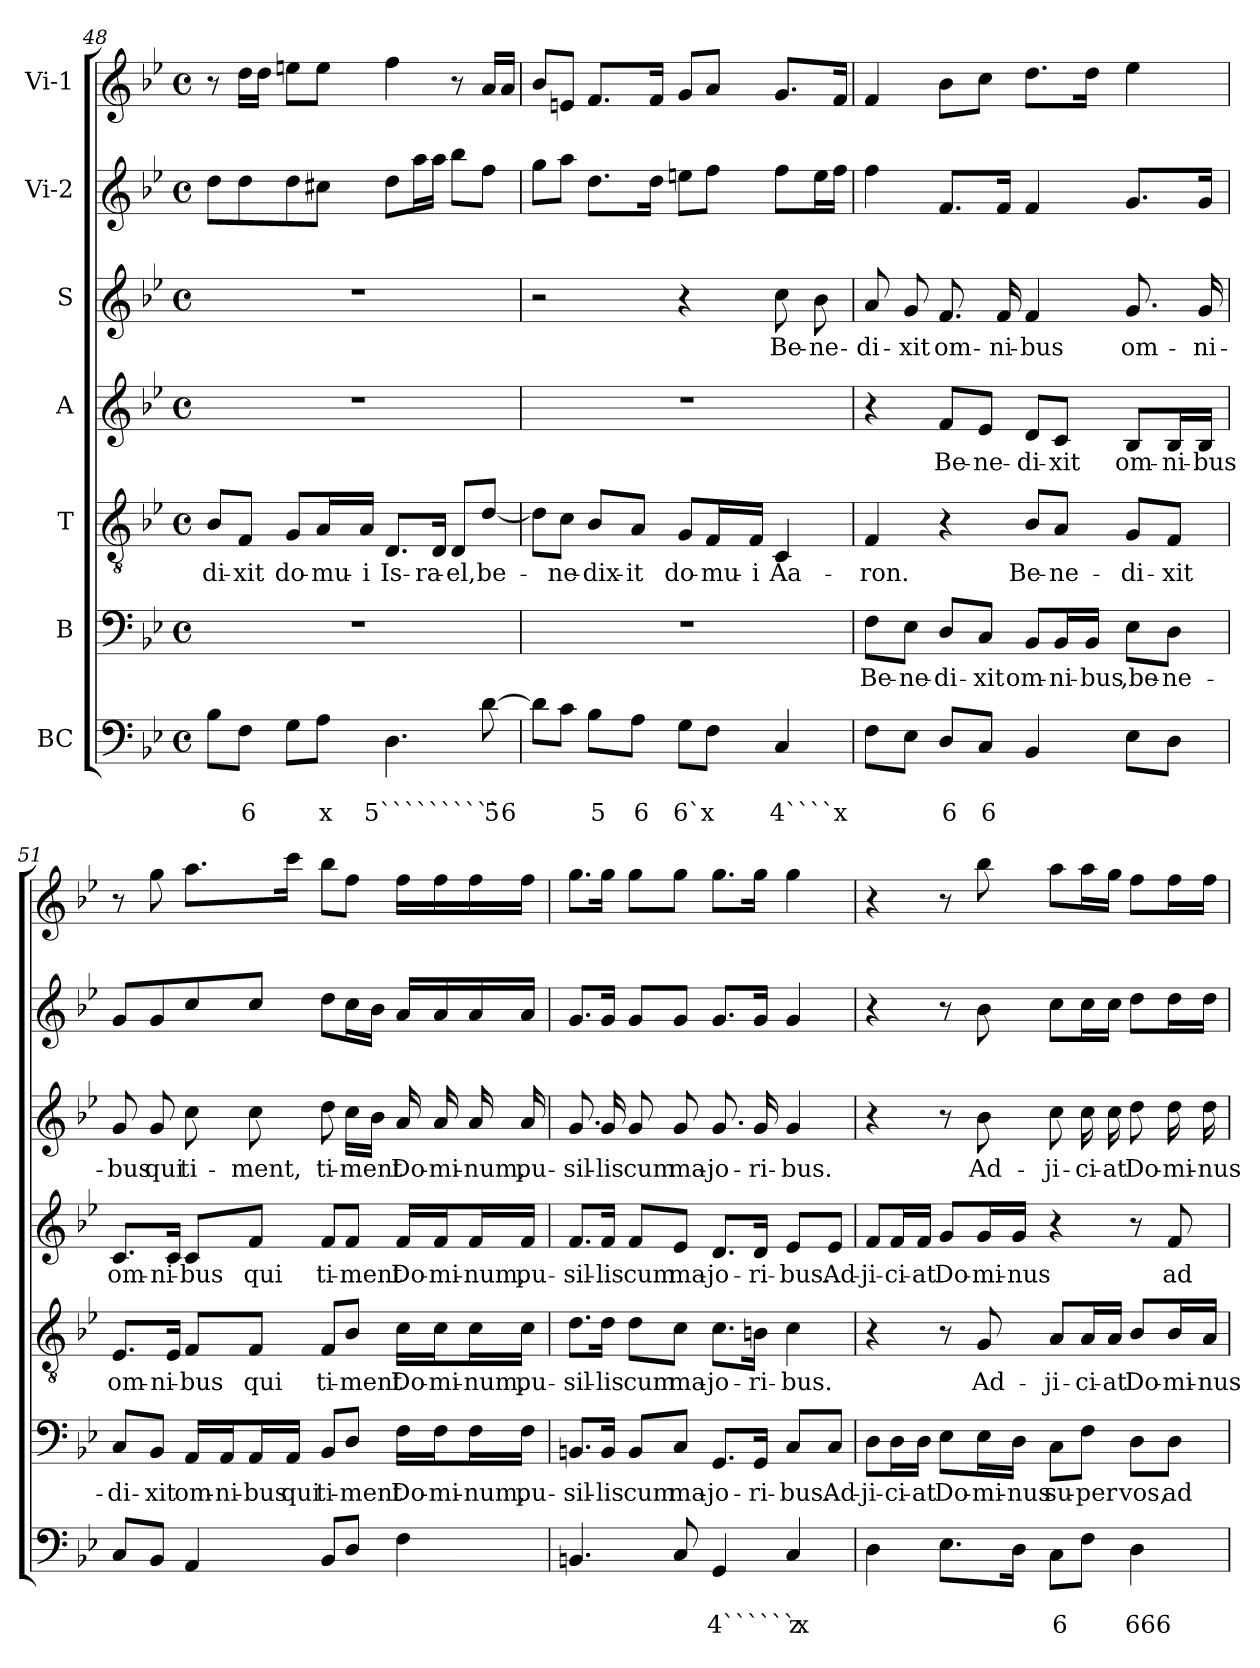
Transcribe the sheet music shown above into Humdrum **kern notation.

**kern	**text	**text	**kern	**text	**kern	**text	**kern	**text	**kern	**text	**kern	**kern
*part7	*part7	*part7	*part6	*part6	*part5	*part5	*part4	*part4	*part3	*part3	*part2	*part1
*staff7	*staff7	*staff7	*staff6	*staff6	*staff5	*staff5	*staff4	*staff4	*staff3	*staff3	*staff2	*staff1
*I"BC	*	*	*I"B	*	*I"T	*	*I"A	*	*I"S	*	*I"Vi-2	*I"Vi-1
*clefF4	*	*	*clefF4	*	*clefGv2	*	*clefG2	*	*clefG2	*	*clefG2	*clefG2
*k[b-e-]	*	*	*k[b-e-]	*	*k[b-e-]	*	*k[b-e-]	*	*k[b-e-]	*	*k[b-e-]	*k[b-e-]
*B-:	*	*	*B-:	*	*B-:	*	*B-:	*	*B-:	*	*B-:	*B-:
*M4/4	*	*	*M4/4	*	*M4/4	*	*M4/4	*	*M4/4	*	*M4/4	*M4/4
*met(c)	*	*	*met(c)	*	*met(c)	*	*met(c)	*	*met(c)	*	*met(c)	*met(c)
=48	=48	=48	=48	=48	=48	=48	=48	=48	=48	=48	=48	=48
!	!	!	!	!	!	!LO:LY:b	!	!	!	!	!	!
8B-\L	.	.	1r	.	8B-/L	-di-	1r	.	1r	.	8dd\L	8r
!	!	!LO:LY:b	!	!	!	!LO:LY:b	!	!	!	!	!	!
8F\J	.	6	.	.	8F/J	-xit	.	.	.	.	8dd\	16dd\LL
.	.	.	.	.	.	.	.	.	.	.	.	16dd\JJ
!	!	!	!	!	!	!LO:LY:b	!	!	!	!	!	!
8G\L	.	.	.	.	8G/L	do-	.	.	.	.	8dd\	8een\L
!	!	!LO:LY:b	!	!	!	!LO:LY:b	!	!	!	!	!	!
8A\J	.	x	.	.	16A/L	-mu-	.	.	.	.	8cc#X\J	8ee\J
!	!	!	!	!	!	!LO:LY:b	!	!	!	!	!	!
.	.	.	.	.	16A/JJ	-i	.	.	.	.	.	.
!	!	!LO:LY:b	!	!	!	!LO:LY:b	!	!	!	!	!	!
4.D\	.	5``````````6	.	.	8.D/L	Is-	.	.	.	.	8dd\L	4ff\
.	.	.	.	.	.	.	.	.	.	.	16aa\L	.
!	!	!	!	!	!	!LO:LY:b	!	!	!	!	!	!
.	.	.	.	.	16D/Jk	-ra-	.	.	.	.	16aa\JJ	.
!	!	!	!	!	!	!LO:LY:b	!	!	!	!	!	!
.	.	.	.	.	8D/L	-el,	.	.	.	.	8bb-\L	8r
!	!	!LO:LY:b	!	!	!	!LO:LY:b	!	!	!	!	!	!
[8d\	.	5	.	.	[8d/J	be-	.	.	.	.	8ff\J	16a/LL
.	.	.	.	.	.	.	.	.	.	.	.	16a/JJ
=49	=49	=49	=49	=49	=49	=49	=49	=49	=49	=49	=49	=49
8d\L]	.	.	1r	.	8d\L]	.	1r	.	2r	.	8gg\L	8b-/L
!	!	!	!	!	!	!LO:LY:b	!	!	!	!	!	!
8c\J	.	.	.	.	8c\J	-ne-	.	.	.	.	8aa\J	8en/J
!	!	!LO:LY:b	!	!	!	!LO:LY:b	!	!	!	!	!	!
8B-\L	.	5	.	.	8B-/L	-dix-	.	.	.	.	8.dd\L	8.f/L
!	!	!LO:LY:b	!	!	!	!LO:LY:b	!	!	!	!	!	!
8A\J	.	6	.	.	8A/J	-it	.	.	.	.	.	.
.	.	.	.	.	.	.	.	.	.	.	16dd\Jk	16f/Jk
!	!	!LO:LY:b	!	!	!	!LO:LY:b	!	!	!	!	!	!
8G\L	.	6`x	.	.	8G/L	do-	.	.	4r	.	8een\L	8g/L
!	!	!	!	!	!	!LO:LY:b	!	!	!	!	!	!
8F\J	.	.	.	.	16F/L	-mu-	.	.	.	.	8ff\J	8a/J
!	!	!	!	!	!	!LO:LY:b	!	!	!	!	!	!
.	.	.	.	.	16F/JJ	-i	.	.	.	.	.	.
!	!	!LO:LY:b	!	!	!	!LO:LY:b	!	!	!	!LO:LY:b	!	!
4C/	.	4````x	.	.	4C/	Aa-	.	.	8cc\	Be-	8ff\L	8.g/L
!	!	!	!	!	!	!	!	!	!	!LO:LY:b	!	!
.	.	.	.	.	.	.	.	.	8b-\	-ne-	16ee\L	.
.	.	.	.	.	.	.	.	.	.	.	16ff\JJ	16f/Jk
!!LO:LB:g=z
=50	=50	=50	=50	=50	=50	=50	=50	=50	=50	=50	=50	=50
!	!	!	!	!LO:LY:b	!	!LO:LY:b	!	!	!	!LO:LY:b	!	!
8F\L	.	.	8F\L	Be-	4F/	-ron.	4r	.	8a/	-di-	4ff\	4f/
!	!	!	!	!LO:LY:b	!	!	!	!	!	!LO:LY:b	!	!
8E-\J	.	.	8E-\J	-ne-	.	.	.	.	8g/	-xit	.	.
!	!	!LO:LY:b	!	!LO:LY:b	!	!	!	!LO:LY:b	!	!LO:LY:b	!	!
8D/L	.	6	8D/L	-di-	4r	.	8f/L	Be-	8.f/	om-	8.f/L	8b-\L
!	!	!LO:LY:b	!	!LO:LY:b	!	!	!	!LO:LY:b	!	!	!	!
8C/J	.	6	8C/J	-xit	.	.	8e-/J	-ne-	.	.	.	8cc\J
!	!	!	!	!	!	!	!	!	!	!LO:LY:b	!	!
.	.	.	.	.	.	.	.	.	16f/	-ni-	16f/Jk	.
!	!	!	!	!LO:LY:b	!	!LO:LY:b	!	!LO:LY:b	!	!LO:LY:b	!	!
4BB-/	.	.	8BB-/L	om-	8B-/L	Be-	8d/L	-di-	4f/	-bus	4f/	8.dd\L
!	!	!	!	!LO:LY:b	!	!LO:LY:b	!	!LO:LY:b	!	!	!	!
.	.	.	16BB-/L	-ni-	8A/J	-ne-	8c/J	-xit	.	.	.	.
!	!	!	!	!LO:LY:b	!	!	!	!	!	!	!	!
.	.	.	16BB-/JJ	-bus	.	.	.	.	.	.	.	16dd\Jk
!	!	!	!	!LO:LY:b	!	!LO:LY:b	!	!LO:LY:b	!	!LO:LY:b	!	!
8E-\L	.	.	8E-\L	,be-	8G/L	-di-	8B-/L	om-	8.g/	om-	8.g/L	4ee-\
!	!	!	!	!LO:LY:b	!	!LO:LY:b	!	!LO:LY:b	!	!	!	!
8D\J	.	.	8D\J	-ne-	8F/J	-xit	16B-/L	-ni-	.	.	.	.
!	!	!	!	!	!	!	!	!LO:LY:b	!	!LO:LY:b	!	!
.	.	.	.	.	.	.	16B-/JJ	-bus	16g/	-ni-	16g/Jk	.
=51	=51	=51	=51	=51	=51	=51	=51	=51	=51	=51	=51	=51
!	!	!	!	!LO:LY:b	!	!LO:LY:b	!	!LO:LY:b	!	!LO:LY:b	!	!
8C/L	.	.	8C/L	-di-	8.E-/L	om-	8.c/L	om-	8g/	-bus	8g/L	8r
!	!	!	!	!LO:LY:b	!	!	!	!	!	!LO:LY:b	!	!
8BB-/J	.	.	8BB-/J	-xit	.	.	.	.	8g/	qui	8g/	8gg\
!	!	!	!	!	!	!LO:LY:b	!	!LO:LY:b	!	!	!	!
.	.	.	.	.	16E-/Jk	-ni-	16c/Jk	-ni-	.	.	.	.
!	!	!	!	!LO:LY:b	!	!LO:LY:b	!	!LO:LY:b	!	!LO:LY:b	!	!
4AA/	.	.	16AA/LL	om-	8F/L	-bus	8c/L	-bus	8cc\	ti-	8cc/	8.aa\L
!	!	!	!	!LO:LY:b	!	!	!	!	!	!	!	!
.	.	.	16AA/J	-ni-	.	.	.	.	.	.	.	.
!	!	!	!	!LO:LY:b	!	!LO:LY:b	!	!LO:LY:b	!	!LO:LY:b	!	!
.	.	.	16AA/L	-bus	8F/J	qui	8f/J	qui	8cc\	-ment,	8cc/J	.
!	!	!	!	!LO:LY:b	!	!	!	!	!	!	!	!
.	.	.	16AA/JJ	qui	.	.	.	.	.	.	.	16ccc\Jk
!	!	!	!	!LO:LY:b	!	!LO:LY:b	!	!LO:LY:b	!	!LO:LY:b	!	!
8BB-/L	.	.	8BB-/L	ti-	8F/L	ti-	8f/L	ti-	8dd\	ti-	8dd\L	8bb-\L
!	!	!	!	!LO:LY:b	!	!LO:LY:b	!	!LO:LY:b	!	!LO:LY:b	!	!
8D/J	.	.	8D/J	-ment	8B-/J	-ment	8f/J	-ment	16cc\LL	-ment	16cc\L	8ff\J
.	.	.	.	.	.	.	.	.	16b-\JJ	.	16b-\JJ	.
!	!	!	!	!LO:LY:b	!	!LO:LY:b	!	!LO:LY:b	!	!LO:LY:b	!	!
4F\	.	.	16F\LL	Do-	16c\LL	Do-	16f/LL	Do-	16a/	Do-	16a/LL	16ff\LL
!	!	!	!	!LO:LY:b	!	!LO:LY:b	!	!LO:LY:b	!	!LO:LY:b	!	!
.	.	.	16F\J	-mi-	16c\J	-mi-	16f/J	-mi-	16a/	-mi-	16a/	16ff\
!	!	!	!	!LO:LY:b	!	!LO:LY:b	!	!LO:LY:b	!	!LO:LY:b	!	!
.	.	.	16F\L	-num,	16c\L	-num,	16f/L	-num,	16a/	-num,	16a/	16ff\
!	!	!	!	!LO:LY:b	!	!LO:LY:b	!	!LO:LY:b	!	!LO:LY:b	!	!
.	.	.	16F\JJ	pu-	16c\JJ	pu-	16f/JJ	pu-	16a/	pu-	16a/JJ	16ff\JJ
!!LO:PB:g=z
=52	=52	=52	=52	=52	=52	=52	=52	=52	=52	=52	=52	=52
!	!	!	!	!LO:LY:b	!	!LO:LY:b	!	!LO:LY:b	!	!LO:LY:b	!	!
4.BBn/	.	.	8.BBn/L	-sil-	8.d\L	-sil-	8.f/L	-sil-	8.g/	-sil-	8.g/L	8.gg\L
!	!	!	!	!LO:LY:b	!	!LO:LY:b	!	!LO:LY:b	!	!LO:LY:b	!	!
.	.	.	16BB/Jk	-lis	16d\Jk	-lis	16f/Jk	-lis	16g/	-lis	16g/Jk	16gg\Jk
!	!	!	!	!LO:LY:b	!	!LO:LY:b	!	!LO:LY:b	!	!LO:LY:b	!	!
.	.	.	8BB/L	cum	8d\L	cum	8f/L	cum	8g/	cum	8g/L	8gg\L
!	!	!	!	!LO:LY:b	!	!LO:LY:b	!	!LO:LY:b	!	!LO:LY:b	!	!
8C/	.	.	8C/J	ma-	8c\J	ma-	8e-/J	ma-	8g/	ma-	8g/J	8gg\J
!	!	!LO:LY:b	!	!LO:LY:b	!	!LO:LY:b	!	!LO:LY:b	!	!LO:LY:b	!	!
4GG/	.	4``````x	8.GG/L	-jo-	8.c\L	-jo-	8.d/L	-jo-	8.g/	-jo-	8.g/L	8.gg\L
!	!	!	!	!LO:LY:b	!	!LO:LY:b	!	!LO:LY:b	!	!LO:LY:b	!	!
.	.	.	16GG/Jk	-ri-	16Bn\Jk	-ri-	16d/Jk	-ri-	16g/	-ri-	16g/Jk	16gg\Jk
!	!	!LO:LY:b	!	!LO:LY:b	!	!LO:LY:b	!	!LO:LY:b	!	!LO:LY:b	!	!
4C/	.	z	8C/L	-bus.	4c\	-bus.	8e-/L	-bus.	4g/	-bus.	4g/	4gg\
!	!	!	!	!LO:LY:b	!	!	!	!LO:LY:b	!	!	!	!
.	.	.	8C/J	Ad-	.	.	8e-/J	Ad-	.	.	.	.
=53	=53	=53	=53	=53	=53	=53	=53	=53	=53	=53	=53	=53
!	!	!	!	!LO:LY:b	!	!	!	!LO:LY:b	!	!	!	!
4D\	.	.	8D\L	-ji-	4r	.	8f/L	-ji-	4r	.	4r	4r
!	!	!	!	!LO:LY:b	!	!	!	!LO:LY:b	!	!	!	!
.	.	.	16D\L	-ci-	.	.	16f/L	-ci-	.	.	.	.
!	!	!	!	!LO:LY:b	!	!	!	!LO:LY:b	!	!	!	!
.	.	.	16D\JJ	-at	.	.	16f/JJ	-at	.	.	.	.
!	!	!	!	!LO:LY:b	!	!	!	!LO:LY:b	!	!	!	!
8.E-\L	.	.	8E-\L	Do-	8r	.	8g/L	Do-	8r	.	8r	8r
!	!	!	!	!LO:LY:b	!	!LO:LY:b	!	!LO:LY:b	!	!LO:LY:b	!	!
.	.	.	16E-\L	-mi-	8G/	Ad-	16g/L	-mi-	8b-\	Ad-	8b-\	8bb-\
!	!	!	!	!LO:LY:b	!	!	!	!LO:LY:b	!	!	!	!
16D\Jk	.	.	16D\JJ	-nus	.	.	16g/JJ	-nus	.	.	.	.
!	!	!LO:LY:b	!	!LO:LY:b	!	!LO:LY:b	!	!	!	!LO:LY:b	!	!
8C\L	.	6	8C\L	su-	8A/L	-ji-	4r	.	8cc\	-ji-	8cc\L	8aa\L
!	!	!	!	!LO:LY:b	!	!LO:LY:b	!	!	!	!LO:LY:b	!	!
8F\J	.	.	8F\J	-per	16A/L	-ci-	.	.	16cc\	-ci-	16cc\L	16aa\L
!	!	!	!	!	!	!LO:LY:b	!	!	!	!LO:LY:b	!	!
.	.	.	.	.	16A/JJ	-at	.	.	16cc\	-at	16cc\JJ	16gg\JJ
!	!	!LO:LY:b	!	!LO:LY:b	!	!LO:LY:b	!	!	!	!LO:LY:b	!	!
4D\	.	666	8D\L	vos,	8B-/L	Do-	8r	.	8dd\	Do-	8dd\L	8ff\L
!	!	!	!	!LO:LY:b	!	!LO:LY:b	!	!LO:LY:b	!	!LO:LY:b	!	!
.	.	.	8D\J	ad-	16B-/L	-mi-	8f/	ad-	16dd\	-mi-	16dd\L	16ff\L
!	!	!	!	!	!	!LO:LY:b	!	!	!	!LO:LY:b	!	!
.	.	.	.	.	16A/JJ	-nus	.	.	16dd\	-nus	16dd\JJ	16ff\JJ
=	=	=	=	=	=	=	=	=	=	=	=	=
*-	*-	*-	*-	*-	*-	*-	*-	*-	*-	*-	*-	*-
